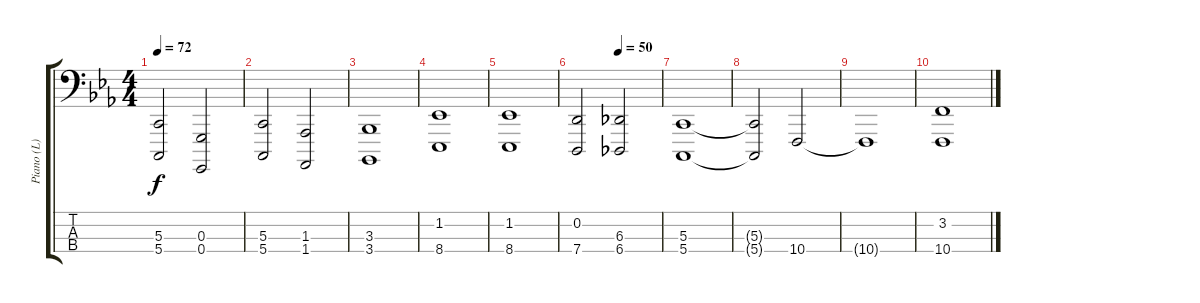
\track ("Piano (L)" "Piano (L)") {instrument acousticgrandpiano}
\staff {score tabs}
\tuning (G2 D2 G1 G0) {hide}
\ts (4 4)
\tempo 72
\clef f4
\ks eb
(5.3 5.4).2{dy f} (0.3 0.4).2 |
(5.3 5.4).2 (1.3 1.4).2 |
(3.3 3.4).1 |
(1.2 8.4).1 |
(1.2 8.4).1 |
\tempo (50 0.5)
(0.2 7.4).2 (6.3 6.4).2 |
(5.3 5.4).1 |
(5.3{t} 5.4{t}).2 10.4.2 |
10.4{t}.1 |
(3.2 10.4).1
